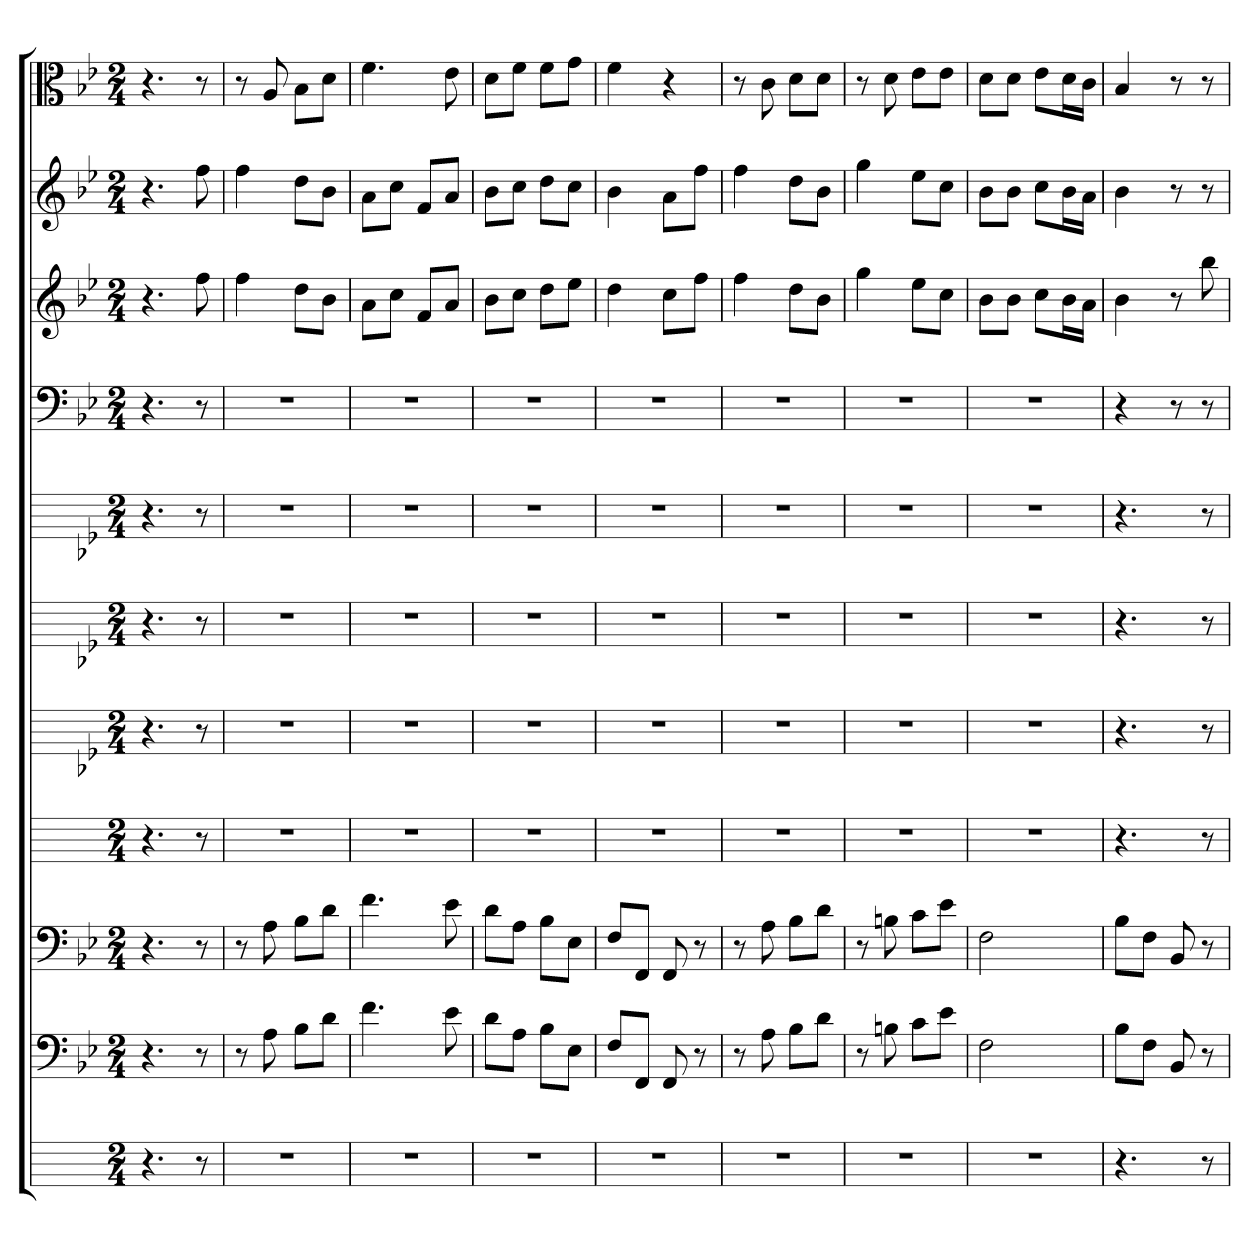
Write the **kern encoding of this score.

**kern	**kern	**kern	**kern	**kern	**kern	**kern	**kern	**kern	**kern	**kern
*part11	*part10	*part9	*part8	*part7	*part6	*part5	*part4	*part3	*part2	*part1
*staff11	*staff10	*staff9	*staff8	*staff7	*staff6	*staff5	*staff4	*staff3	*staff2	*staff1
*	*clefF4	*clefF4	*	*	*	*	*clefF4	*	*	*clefC3
*k[]	*k[b-e-]	*k[b-e-]	*k[]	*k[b-e-]	*k[b-e-]	*k[b-e-]	*k[b-e-]	*k[b-e-]	*k[b-e-]	*k[b-e-]
*M2/4	*M2/4	*M2/4	*M2/4	*M2/4	*M2/4	*M2/4	*M2/4	*M2/4	*M2/4	*M2/4
=	=	=	=	=	=	=	=	=	=	=
4.r	4.r	4.r	4.r	4.r	4.r	4.r	4.r	4.r	4.r	4.r
8r	8r	8r	8r	8r	8r	8r	8r	8ff	8ff	8r
=1	=1	=1	=1	=1	=1	=1	=1	=1	=1	=1
2r	8r	8r	2r	2r	2r	2r	2r	4ff	4ff	8r
.	8A	8A	.	.	.	.	.	.	.	8A
.	8B-\L	8B-\L	.	.	.	.	.	8ddL	8ddL	8B-\L
.	8d\J	8d\J	.	.	.	.	.	8b-J	8b-J	8d\J
=2	=2	=2	=2	=2	=2	=2	=2	=2	=2	=2
2r	4.f	4.f	2r	2r	2r	2r	2r	8aL	8aL	4.f
.	.	.	.	.	.	.	.	8ccJ	8ccJ	.
.	.	.	.	.	.	.	.	8fL	8fL	.
.	8e-	8e-	.	.	.	.	.	8aJ	8aJ	8e-
=3	=3	=3	=3	=3	=3	=3	=3	=3	=3	=3
2r	8d\L	8d\L	2r	2r	2r	2r	2r	8b-L	8b-L	8d\L
.	8A\J	8A\J	.	.	.	.	.	8ccJ	8ccJ	8f\J
.	8B-\L	8B-\L	.	.	.	.	.	8ddL	8ddL	8f\L
.	8E-\J	8E-\J	.	.	.	.	.	8ee-J	8ccJ	8g\J
=4	=4	=4	=4	=4	=4	=4	=4	=4	=4	=4
2r	8F/L	8F/L	2r	2r	2r	2r	2r	4dd	4b-	4f
.	8FF/J	8FF/J	.	.	.	.	.	.	.	.
.	8FF	8FF	.	.	.	.	.	8ccL	8aL	4r
.	8r	8r	.	.	.	.	.	8ffJ	8ffJ	.
=5	=5	=5	=5	=5	=5	=5	=5	=5	=5	=5
2r	8r	8r	2r	2r	2r	2r	2r	4ff	4ff	8r
.	8A	8A	.	.	.	.	.	.	.	8c
.	8B-\L	8B-\L	.	.	.	.	.	8ddL	8ddL	8d\L
.	8d\J	8d\J	.	.	.	.	.	8b-J	8b-J	8d\J
=6	=6	=6	=6	=6	=6	=6	=6	=6	=6	=6
2r	8r	8r	2r	2r	2r	2r	2r	4gg	4gg	8r
.	8Bn	8Bn	.	.	.	.	.	.	.	8d
.	8c\L	8c\L	.	.	.	.	.	8ee-L	8ee-L	8e-\L
.	8e-\J	8e-\J	.	.	.	.	.	8ccJ	8ccJ	8e-\J
=7	=7	=7	=7	=7	=7	=7	=7	=7	=7	=7
2r	2F	2F	2r	2r	2r	2r	2r	8b-L	8b-L	8d\L
.	.	.	.	.	.	.	.	8b-J	8b-J	8d\J
.	.	.	.	.	.	.	.	8ccL	8ccL	8e-\L
.	.	.	.	.	.	.	.	16b-L	16b-L	16d\L
.	.	.	.	.	.	.	.	16aJJ	16aJJ	16c\JJ
=8	=8	=8	=8	=8	=8	=8	=8	=8	=8	=8
4.r	8B-\L	8B-\L	4.r	4.r	4.r	4.r	4r	4b-	4b-	4B-
.	8F\J	8F\J	.	.	.	.	.	.	.	.
.	8BB-	8BB-	.	.	.	.	8r	8r	8r	8r
8r	8r	8r	8r	8r	8r	8r	8r	8bb-	8r	8r
=	=	=	=	=	=	=	=	=	=	=
*-	*-	*-	*-	*-	*-	*-	*-	*-	*-	*-
